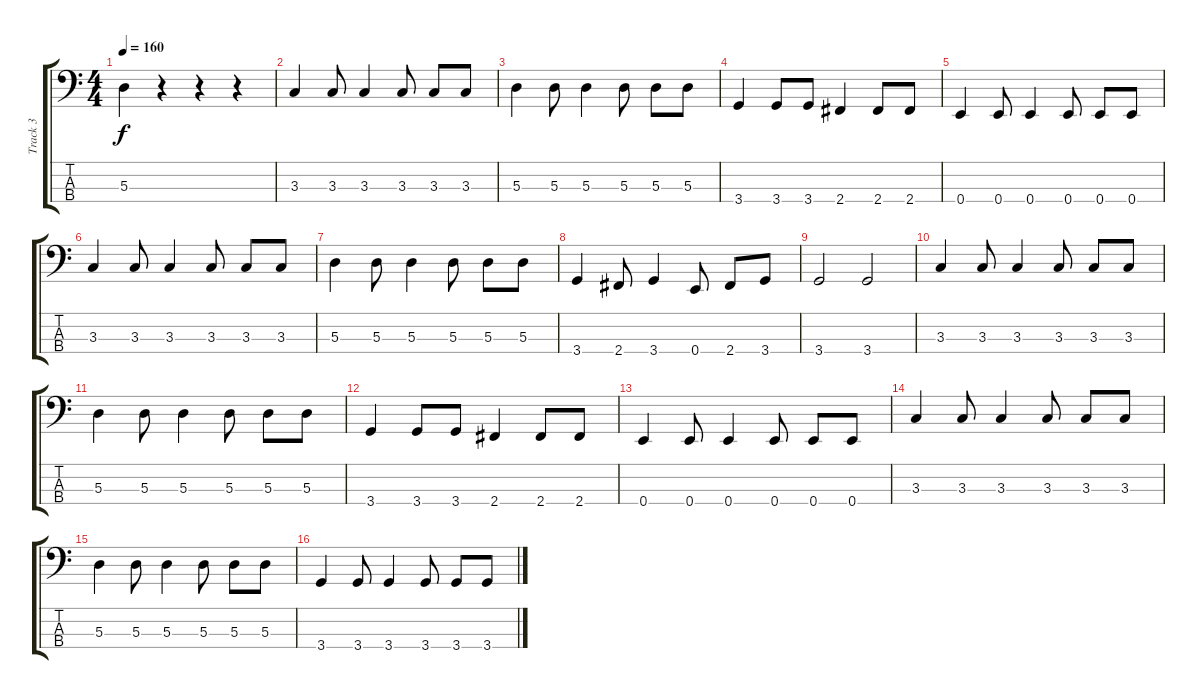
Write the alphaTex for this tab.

\track ("Track 3" "Track 3") {instrument electricbassfinger}
\staff {score tabs}
\tuning (G2 D2 A1 E1) {hide}
\ts (4 4)
\tempo 160
\clef f4
\ks c
5.3.4{dy f} r.4 r.4 r.4 |
3.3.4 3.3.8 3.3.4 3.3.8 3.3.8 3.3.8 |
5.3.4 5.3.8 5.3.4 5.3.8 5.3.8 5.3.8 |
3.4.4 3.4.8 3.4.8 2.4.4 2.4.8 2.4.8 |
0.4.4 0.4.8 0.4.4 0.4.8 0.4.8 0.4.8 |
3.3.4 3.3.8 3.3.4 3.3.8 3.3.8 3.3.8 |
5.3.4 5.3.8 5.3.4 5.3.8 5.3.8 5.3.8 |
3.4.4 2.4.8 3.4.4 0.4.8 2.4.8 3.4.8 |
3.4.2 3.4.2 |
3.3.4 3.3.8 3.3.4 3.3.8 3.3.8 3.3.8 |
5.3.4 5.3.8 5.3.4 5.3.8 5.3.8 5.3.8 |
3.4.4 3.4.8 3.4.8 2.4.4 2.4.8 2.4.8 |
0.4.4 0.4.8 0.4.4 0.4.8 0.4.8 0.4.8 |
3.3.4 3.3.8 3.3.4 3.3.8 3.3.8 3.3.8 |
5.3.4 5.3.8 5.3.4 5.3.8 5.3.8 5.3.8 |
3.4.4 3.4.8 3.4.4 3.4.8 3.4.8 3.4.8
